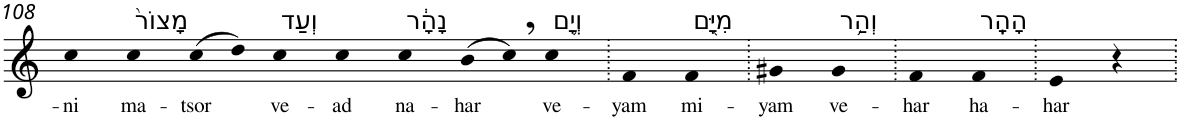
**kern	**text
*part1	*part1
*staff1	*staff1
*I"Piano	*
*I'Pno	*
!!LO:PB:g=z
*clefG2	*
*k[]	*
=108	=108
!	!LO:LY:b
4cc	-ni
!LO:TX:a:t=מָצוֹר֙	!
!	!LO:LY:b
4cc	ma-
!	!LO:LY:b
(>8cc	-tsor
8dd)	.
!LO:TX:a:t=וְעַד	!
!	!LO:LY:b
4cc	ve-
!	!LO:LY:b
4cc	-ad
!LO:TX:a:t=נָהָ֔ר	!
!	!LO:LY:b
4cc	na-
!	!LO:LY:b
(>8b	-har
8cc,)	.
!LO:TX:a:t=וְיָ֥ם	!
!	!LO:LY:b
4cc	ve-
=109.	=109.
!	!LO:LY:b
4f	-yam
!LO:TX:a:t=מִיָּ֖ם	!
!	!LO:LY:b
4f	mi-
=110.	=110.
!	!LO:LY:b
4g#X	-yam
!LO:TX:a:t=וְהַ֥ר	!
!	!LO:LY:b
4g#	ve-
=111.	=111.
!	!LO:LY:b
4f	-har
!LO:TX:a:t=הָהָֽר	!
!	!LO:LY:b
4f	ha-
=112.	=112.
!	!LO:LY:b
4e	-har
4r	.
=.	=.
*-	*-
